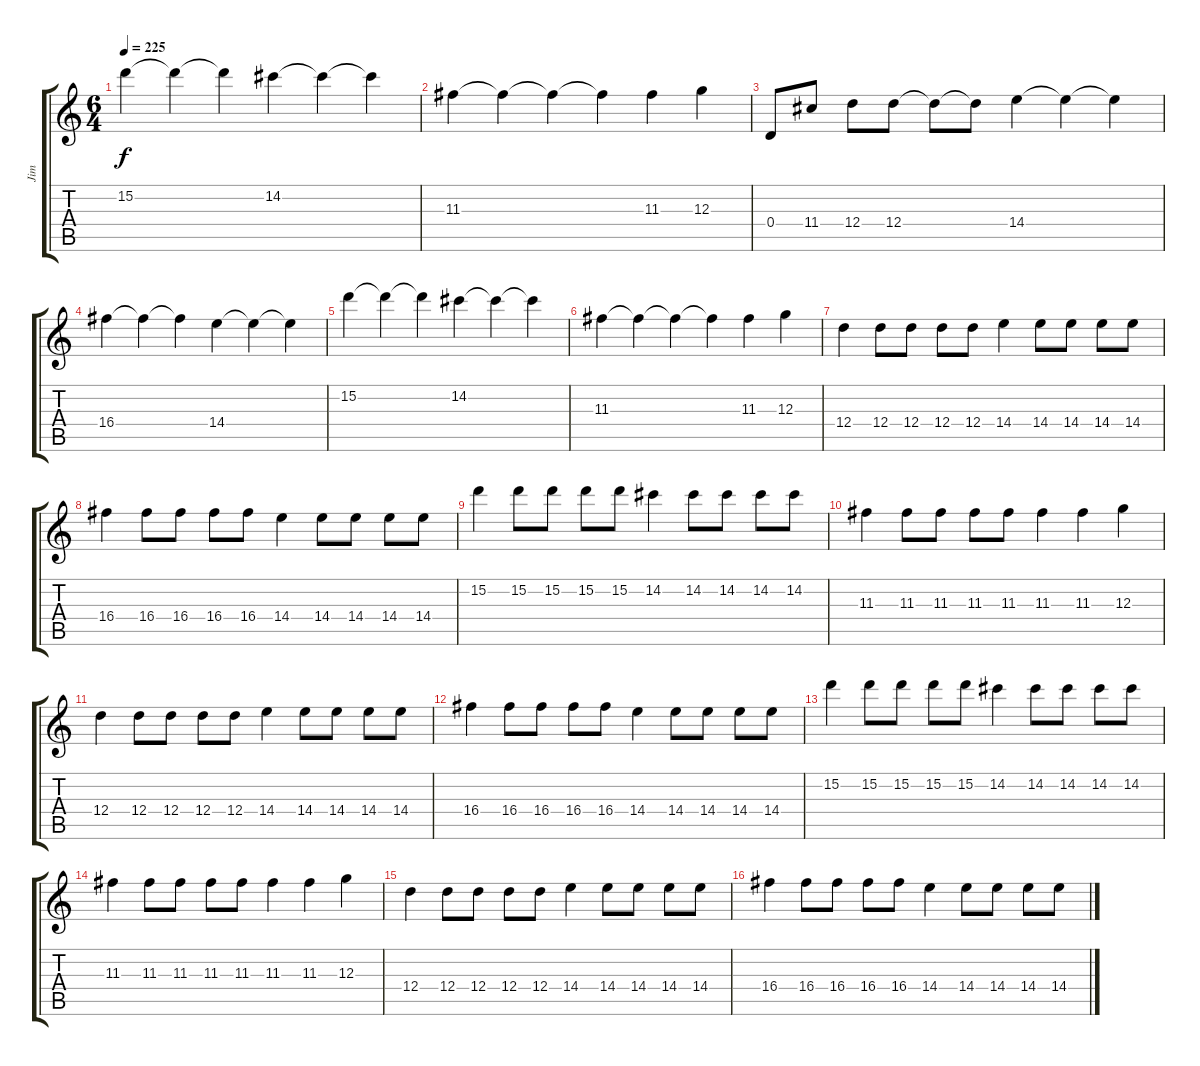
\track ("Jim" "Jim") {instrument electricguitarjazz}
\staff {score tabs}
\tuning (E4 B3 G3 D3 A2 D2) {hide}
\ts (6 4)
\tempo 225
\clef g2
\ks c
15.2.4{dy f} 15.2{t}.4 15.2{t}.4 14.2.4 14.2{t}.4 14.2{t}.4 |
11.3.4 11.3{t}.4 11.3{t}.4 11.3{t}.4 11.3.4 12.3.4 |
0.4.8 11.4.8 12.4.8 12.4.8 12.4{t}.8 12.4{t}.8 14.4.4 14.4{t}.4 14.4{t}.4 |
16.4.4 16.4{t}.4 16.4{t}.4 14.4.4 14.4{t}.4 14.4{t}.4 |
15.2.4 15.2{t}.4 15.2{t}.4 14.2.4 14.2{t}.4 14.2{t}.4 |
11.3.4 11.3{t}.4 11.3{t}.4 11.3{t}.4 11.3.4 12.3.4 |
12.4.4 12.4.8 12.4.8 12.4.8 12.4.8 14.4.4 14.4.8 14.4.8 14.4.8 14.4.8 |
16.4.4 16.4.8 16.4.8 16.4.8 16.4.8 14.4.4 14.4.8 14.4.8 14.4.8 14.4.8 |
15.2.4 15.2.8 15.2.8 15.2.8 15.2.8 14.2.4 14.2.8 14.2.8 14.2.8 14.2.8 |
11.3.4 11.3.8 11.3.8 11.3.8 11.3.8 11.3.4 11.3.4 12.3.4 |
12.4.4 12.4.8 12.4.8 12.4.8 12.4.8 14.4.4 14.4.8 14.4.8 14.4.8 14.4.8 |
16.4.4 16.4.8 16.4.8 16.4.8 16.4.8 14.4.4 14.4.8 14.4.8 14.4.8 14.4.8 |
15.2.4 15.2.8 15.2.8 15.2.8 15.2.8 14.2.4 14.2.8 14.2.8 14.2.8 14.2.8 |
11.3.4 11.3.8 11.3.8 11.3.8 11.3.8 11.3.4 11.3.4 12.3.4 |
12.4.4 12.4.8 12.4.8 12.4.8 12.4.8 14.4.4 14.4.8 14.4.8 14.4.8 14.4.8 |
16.4.4 16.4.8 16.4.8 16.4.8 16.4.8 14.4.4 14.4.8 14.4.8 14.4.8 14.4.8
